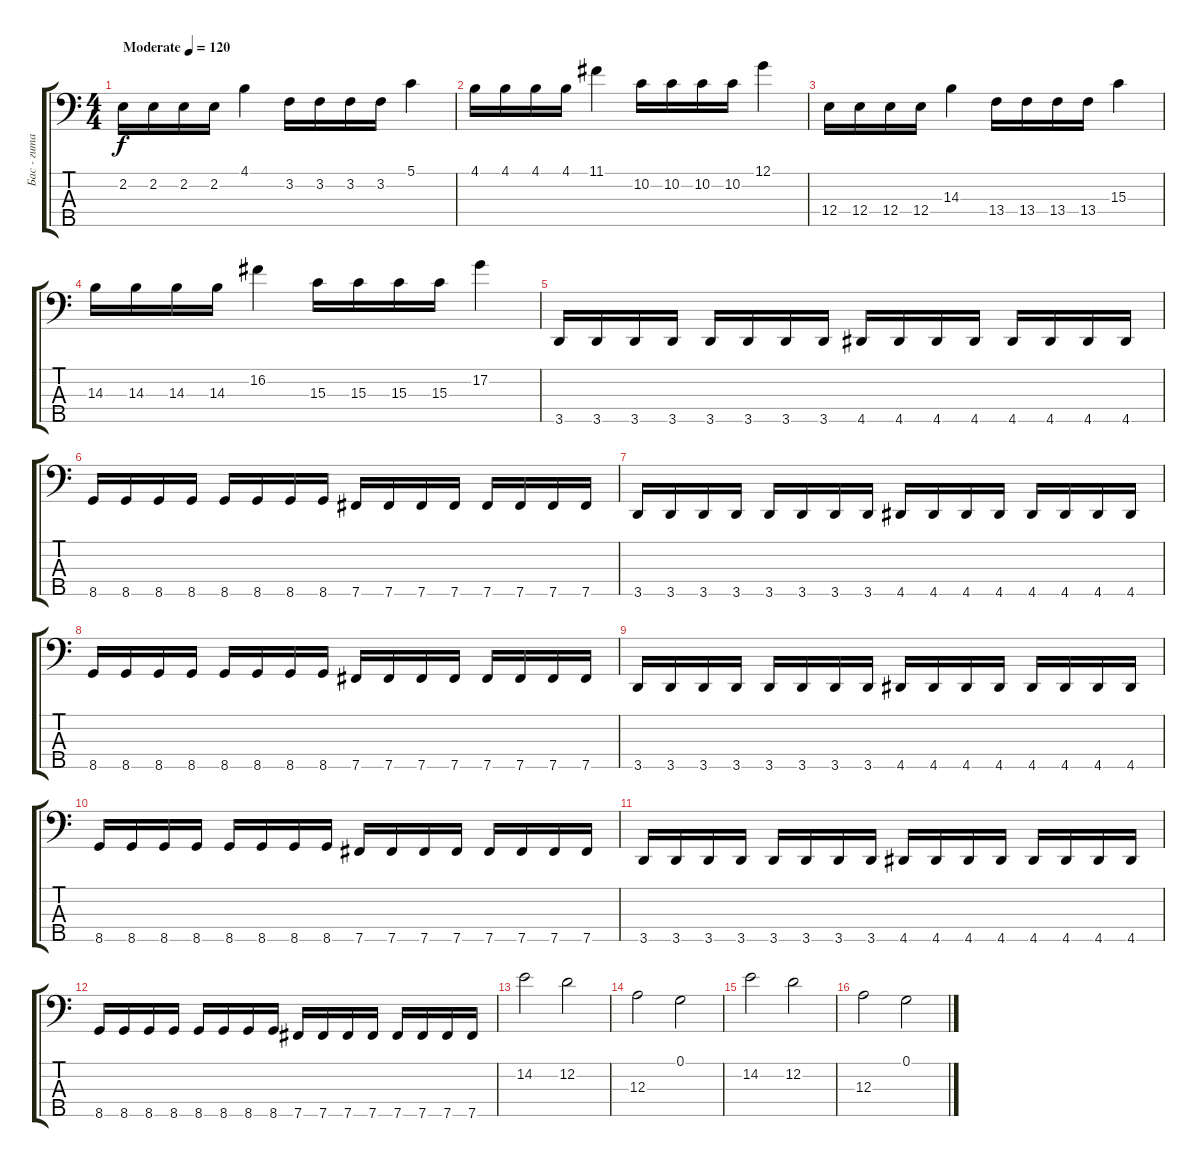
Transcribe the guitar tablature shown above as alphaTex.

\track ("Бас - гитара" "Бас - гита") {instrument electricbassfinger}
\staff {score tabs}
\tuning (G2 D2 A1 E1 B0) {hide}
\ts (4 4)
\tempo (120 "Moderate")
\clef f4
\ks c
2.2.16{dy f instrument electricbassfinger} 2.2.16 2.2.16 2.2.16 4.1.4 3.2.16 3.2.16 3.2.16 3.2.16 5.1.4 |
4.1.16 4.1.16 4.1.16 4.1.16 11.1.4 10.2.16 10.2.16 10.2.16 10.2.16 12.1.4 |
12.4.16 12.4.16 12.4.16 12.4.16 14.3.4 13.4.16 13.4.16 13.4.16 13.4.16 15.3.4 |
14.3.16 14.3.16 14.3.16 14.3.16 16.2.4 15.3.16 15.3.16 15.3.16 15.3.16 17.2.4 |
3.5.16 3.5.16 3.5.16 3.5.16 3.5.16 3.5.16 3.5.16 3.5.16 4.5.16 4.5.16 4.5.16 4.5.16 4.5.16 4.5.16 4.5.16 4.5.16 |
8.5.16 8.5.16 8.5.16 8.5.16 8.5.16 8.5.16 8.5.16 8.5.16 7.5.16 7.5.16 7.5.16 7.5.16 7.5.16 7.5.16 7.5.16 7.5.16 |
3.5.16 3.5.16 3.5.16 3.5.16 3.5.16 3.5.16 3.5.16 3.5.16 4.5.16 4.5.16 4.5.16 4.5.16 4.5.16 4.5.16 4.5.16 4.5.16 |
8.5.16 8.5.16 8.5.16 8.5.16 8.5.16 8.5.16 8.5.16 8.5.16 7.5.16 7.5.16 7.5.16 7.5.16 7.5.16 7.5.16 7.5.16 7.5.16 |
3.5.16 3.5.16 3.5.16 3.5.16 3.5.16 3.5.16 3.5.16 3.5.16 4.5.16 4.5.16 4.5.16 4.5.16 4.5.16 4.5.16 4.5.16 4.5.16 |
8.5.16 8.5.16 8.5.16 8.5.16 8.5.16 8.5.16 8.5.16 8.5.16 7.5.16 7.5.16 7.5.16 7.5.16 7.5.16 7.5.16 7.5.16 7.5.16 |
3.5.16 3.5.16 3.5.16 3.5.16 3.5.16 3.5.16 3.5.16 3.5.16 4.5.16 4.5.16 4.5.16 4.5.16 4.5.16 4.5.16 4.5.16 4.5.16 |
8.5.16 8.5.16 8.5.16 8.5.16 8.5.16 8.5.16 8.5.16 8.5.16 7.5.16 7.5.16 7.5.16 7.5.16 7.5.16 7.5.16 7.5.16 7.5.16 |
14.2.2 12.2.2 |
12.3.2 0.1.2 |
14.2.2 12.2.2 |
12.3.2 0.1.2
